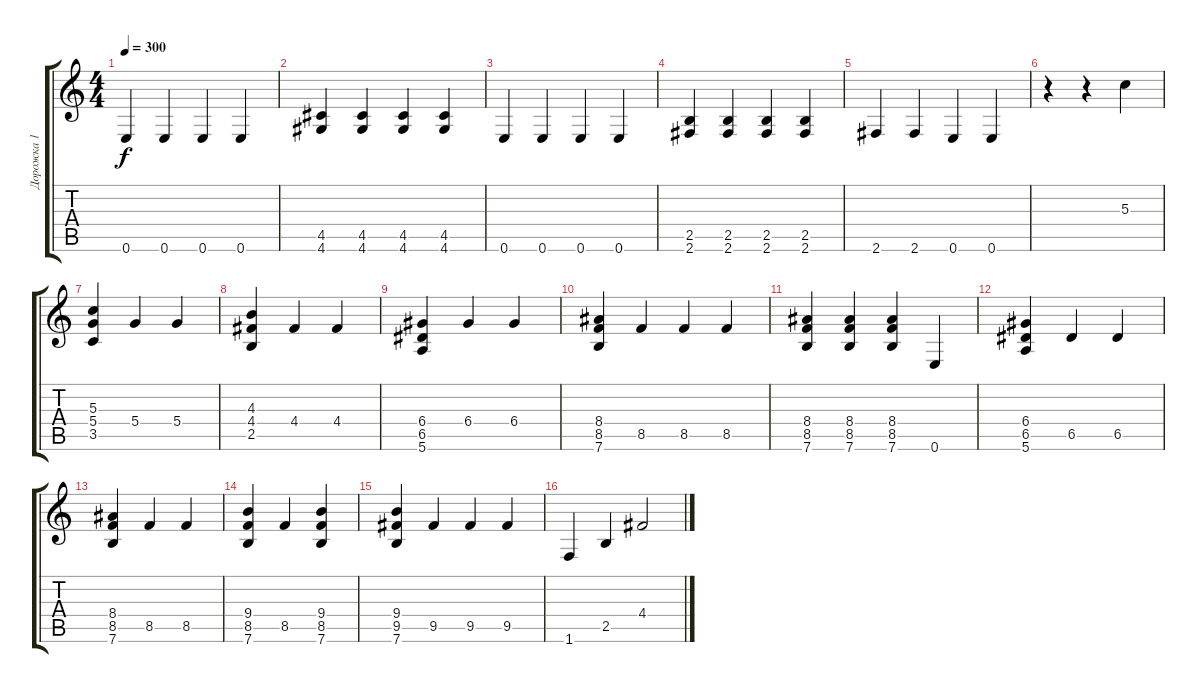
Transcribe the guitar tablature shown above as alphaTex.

\track ("Дорожка 1" "Дорожка 1") {instrument distortionguitar}
\staff {score tabs}
\tuning (E4 B3 G3 D3 A2 E2) {hide}
\ts (4 4)
\tempo 300
\clef g2
\ks c
0.6.4{dy f} 0.6.4 0.6.4 0.6.4 |
(4.5 4.6).4 (4.5 4.6).4 (4.5 4.6).4 (4.5 4.6).4 |
0.6.4 0.6.4 0.6.4 0.6.4 |
(2.5 2.6).4 (2.5 2.6).4 (2.5 2.6).4 (2.5 2.6).4 |
2.6.4 2.6.4 0.6.4 0.6.4 |
r.4 r.4 5.3.4 |
(5.3 5.4 3.5).4 5.4.4 5.4.4 |
(4.3 4.4 2.5).4 4.4.4 4.4.4 |
(6.4 6.5 5.6).4 6.4.4 6.4.4 |
(8.4 8.5 7.6).4 8.5.4 8.5.4 8.5.4 |
(8.4 8.5 7.6).4 (8.4 8.5 7.6).4 (8.4 8.5 7.6).4 0.6.4 |
(6.4 6.5 5.6).4 6.5.4 6.5.4 |
(8.4 8.5 7.6).4 8.5.4 8.5.4 |
(9.4 8.5 7.6).4 8.5.4 (9.4 8.5 7.6).4 |
(9.4 9.5 7.6).4 9.5.4 9.5.4 9.5.4 |
1.6.4 2.5.4 4.4.2
